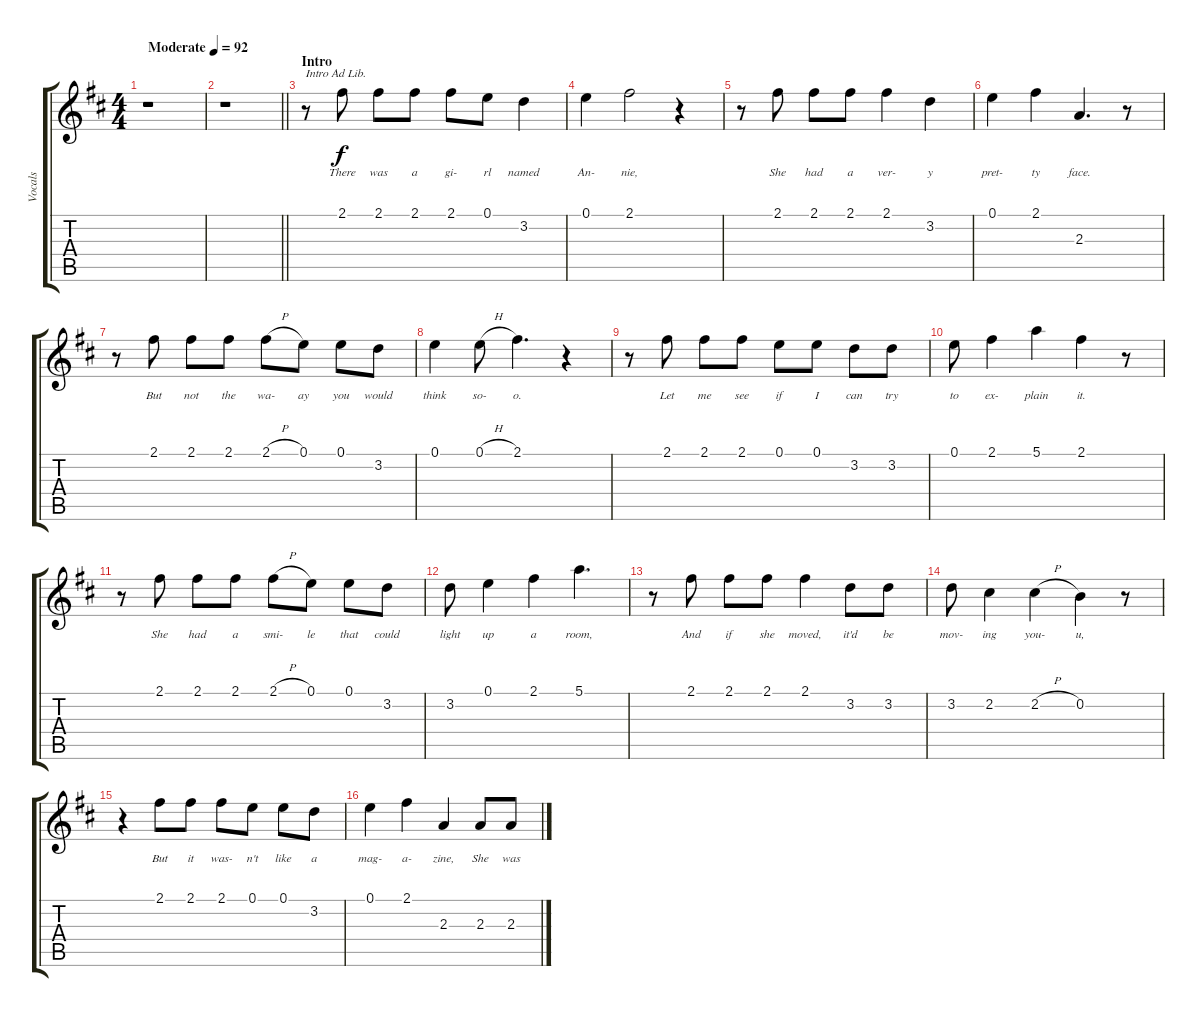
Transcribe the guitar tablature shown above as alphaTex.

\track ("Vocals" "Vocals") {instrument electricguitarclean}
\staff {score tabs}
\tuning (E4 B3 G3 D3 A2 D2) {hide}
\ts (4 4)
\tempo (92 "Moderate")
\clef g2
\ks d
r.1{dy f instrument electricguitarclean} |
\barLineRight lightlight
r.1 |
\section ("" "Intro")
r.8{txt "Intro Ad Lib."} 2.1.8{lyrics (0 "There") lyrics (1 "") lyrics (2 "") lyrics (3 "") lyrics (4 "")} 2.1.8{lyrics (0 "was") lyrics (1 "") lyrics (2 "") lyrics (3 "") lyrics (4 "")} 2.1.8{lyrics (0 "a") lyrics (1 "") lyrics (2 "") lyrics (3 "") lyrics (4 "")} 2.1.8{lyrics (0 "gi-") lyrics (1 "") lyrics (2 "") lyrics (3 "") lyrics (4 "")} 0.1.8{lyrics (0 "rl") lyrics (1 "") lyrics (2 "") lyrics (3 "") lyrics (4 "")} 3.2.4{lyrics (0 "named") lyrics (1 "") lyrics (2 "") lyrics (3 "") lyrics (4 "")} |
0.1.4{lyrics (0 "An-") lyrics (1 "") lyrics (2 "") lyrics (3 "") lyrics (4 "")} 2.1.2{lyrics (0 "nie,") lyrics (1 "") lyrics (2 "") lyrics (3 "") lyrics (4 "")} r.4 |
r.8 2.1.8{lyrics (0 "She") lyrics (1 "") lyrics (2 "") lyrics (3 "") lyrics (4 "")} 2.1.8{lyrics (0 "had") lyrics (1 "") lyrics (2 "") lyrics (3 "") lyrics (4 "")} 2.1.8{lyrics (0 "a") lyrics (1 "") lyrics (2 "") lyrics (3 "") lyrics (4 "")} 2.1.4{lyrics (0 "ver-") lyrics (1 "") lyrics (2 "") lyrics (3 "") lyrics (4 "")} 3.2.4{lyrics (0 "y") lyrics (1 "") lyrics (2 "") lyrics (3 "") lyrics (4 "")} |
0.1.4{lyrics (0 "pret-") lyrics (1 "") lyrics (2 "") lyrics (3 "") lyrics (4 "")} 2.1.4{lyrics (0 "ty") lyrics (1 "") lyrics (2 "") lyrics (3 "") lyrics (4 "")} 2.3.4{d lyrics (0 "face.") lyrics (1 "") lyrics (2 "") lyrics (3 "") lyrics (4 "")} r.8 |
r.8 2.1.8{lyrics (0 "But") lyrics (1 "") lyrics (2 "") lyrics (3 "") lyrics (4 "")} 2.1.8{lyrics (0 "not") lyrics (1 "") lyrics (2 "") lyrics (3 "") lyrics (4 "")} 2.1.8{lyrics (0 "the") lyrics (1 "") lyrics (2 "") lyrics (3 "") lyrics (4 "")} 2.1{h}.8{lyrics (0 "wa-") lyrics (1 "") lyrics (2 "") lyrics (3 "") lyrics (4 "")} 0.1.8{lyrics (0 "ay") lyrics (1 "") lyrics (2 "") lyrics (3 "") lyrics (4 "")} 0.1.8{lyrics (0 "you") lyrics (1 "") lyrics (2 "") lyrics (3 "") lyrics (4 "")} 3.2.8{lyrics (0 "would") lyrics (1 "") lyrics (2 "") lyrics (3 "") lyrics (4 "")} |
0.1.4{lyrics (0 "think") lyrics (1 "") lyrics (2 "") lyrics (3 "") lyrics (4 "")} 0.1{h}.8{lyrics (0 "so-") lyrics (1 "") lyrics (2 "") lyrics (3 "") lyrics (4 "")} 2.1.4{d lyrics (0 "o.") lyrics (1 "") lyrics (2 "") lyrics (3 "") lyrics (4 "")} r.4 |
r.8 2.1.8{lyrics (0 "Let") lyrics (1 "") lyrics (2 "") lyrics (3 "") lyrics (4 "")} 2.1.8{lyrics (0 "me") lyrics (1 "") lyrics (2 "") lyrics (3 "") lyrics (4 "")} 2.1.8{lyrics (0 "see") lyrics (1 "") lyrics (2 "") lyrics (3 "") lyrics (4 "")} 0.1.8{lyrics (0 "if") lyrics (1 "") lyrics (2 "") lyrics (3 "") lyrics (4 "")} 0.1.8{lyrics (0 "I") lyrics (1 "") lyrics (2 "") lyrics (3 "") lyrics (4 "")} 3.2.8{lyrics (0 "can") lyrics (1 "") lyrics (2 "") lyrics (3 "") lyrics (4 "")} 3.2.8{lyrics (0 "try") lyrics (1 "") lyrics (2 "") lyrics (3 "") lyrics (4 "")} |
0.1.8{lyrics (0 "to") lyrics (1 "") lyrics (2 "") lyrics (3 "") lyrics (4 "")} 2.1.4{lyrics (0 "ex-") lyrics (1 "") lyrics (2 "") lyrics (3 "") lyrics (4 "")} 5.1.4{lyrics (0 "plain") lyrics (1 "") lyrics (2 "") lyrics (3 "") lyrics (4 "")} 2.1.4{lyrics (0 "it.") lyrics (1 "") lyrics (2 "") lyrics (3 "") lyrics (4 "")} r.8 |
r.8 2.1.8{lyrics (0 "She") lyrics (1 "") lyrics (2 "") lyrics (3 "") lyrics (4 "")} 2.1.8{lyrics (0 "had") lyrics (1 "") lyrics (2 "") lyrics (3 "") lyrics (4 "")} 2.1.8{lyrics (0 "a") lyrics (1 "") lyrics (2 "") lyrics (3 "") lyrics (4 "")} 2.1{h}.8{lyrics (0 "smi-") lyrics (1 "") lyrics (2 "") lyrics (3 "") lyrics (4 "")} 0.1.8{lyrics (0 "le") lyrics (1 "") lyrics (2 "") lyrics (3 "") lyrics (4 "")} 0.1.8{lyrics (0 "that") lyrics (1 "") lyrics (2 "") lyrics (3 "") lyrics (4 "")} 3.2.8{lyrics (0 "could") lyrics (1 "") lyrics (2 "") lyrics (3 "") lyrics (4 "")} |
3.2.8{lyrics (0 "light") lyrics (1 "") lyrics (2 "") lyrics (3 "") lyrics (4 "")} 0.1.4{lyrics (0 "up") lyrics (1 "") lyrics (2 "") lyrics (3 "") lyrics (4 "")} 2.1.4{lyrics (0 "a") lyrics (1 "") lyrics (2 "") lyrics (3 "") lyrics (4 "")} 5.1.4{d lyrics (0 "room,") lyrics (1 "") lyrics (2 "") lyrics (3 "") lyrics (4 "")} |
r.8 2.1.8{lyrics (0 "And") lyrics (1 "") lyrics (2 "") lyrics (3 "") lyrics (4 "")} 2.1.8{lyrics (0 "if") lyrics (1 "") lyrics (2 "") lyrics (3 "") lyrics (4 "")} 2.1.8{lyrics (0 "she") lyrics (1 "") lyrics (2 "") lyrics (3 "") lyrics (4 "")} 2.1.4{lyrics (0 "moved,") lyrics (1 "") lyrics (2 "") lyrics (3 "") lyrics (4 "")} 3.2.8{lyrics (0 "it'd") lyrics (1 "") lyrics (2 "") lyrics (3 "") lyrics (4 "")} 3.2.8{lyrics (0 "be") lyrics (1 "") lyrics (2 "") lyrics (3 "") lyrics (4 "")} |
3.2.8{lyrics (0 "mov-") lyrics (1 "") lyrics (2 "") lyrics (3 "") lyrics (4 "")} 2.2.4{lyrics (0 "ing") lyrics (1 "") lyrics (2 "") lyrics (3 "") lyrics (4 "")} 2.2{h}.4{lyrics (0 "you-") lyrics (1 "") lyrics (2 "") lyrics (3 "") lyrics (4 "")} 0.2.4{lyrics (0 "u,") lyrics (1 "") lyrics (2 "") lyrics (3 "") lyrics (4 "")} r.8 |
r.4 2.1.8{lyrics (0 "But") lyrics (1 "") lyrics (2 "") lyrics (3 "") lyrics (4 "")} 2.1.8{lyrics (0 "it") lyrics (1 "") lyrics (2 "") lyrics (3 "") lyrics (4 "")} 2.1.8{lyrics (0 "was-") lyrics (1 "") lyrics (2 "") lyrics (3 "") lyrics (4 "")} 0.1.8{lyrics (0 "n't") lyrics (1 "") lyrics (2 "") lyrics (3 "") lyrics (4 "")} 0.1.8{lyrics (0 "like") lyrics (1 "") lyrics (2 "") lyrics (3 "") lyrics (4 "")} 3.2.8{lyrics (0 "a") lyrics (1 "") lyrics (2 "") lyrics (3 "") lyrics (4 "")} |
0.1.4{lyrics (0 "mag-") lyrics (1 "") lyrics (2 "") lyrics (3 "") lyrics (4 "")} 2.1.4{lyrics (0 "a-") lyrics (1 "") lyrics (2 "") lyrics (3 "") lyrics (4 "")} 2.3.4{lyrics (0 "zine,") lyrics (1 "") lyrics (2 "") lyrics (3 "") lyrics (4 "")} 2.3.8{lyrics (0 "She") lyrics (1 "") lyrics (2 "") lyrics (3 "") lyrics (4 "")} 2.3.8{lyrics (0 "was") lyrics (1 "") lyrics (2 "") lyrics (3 "") lyrics (4 "")}
